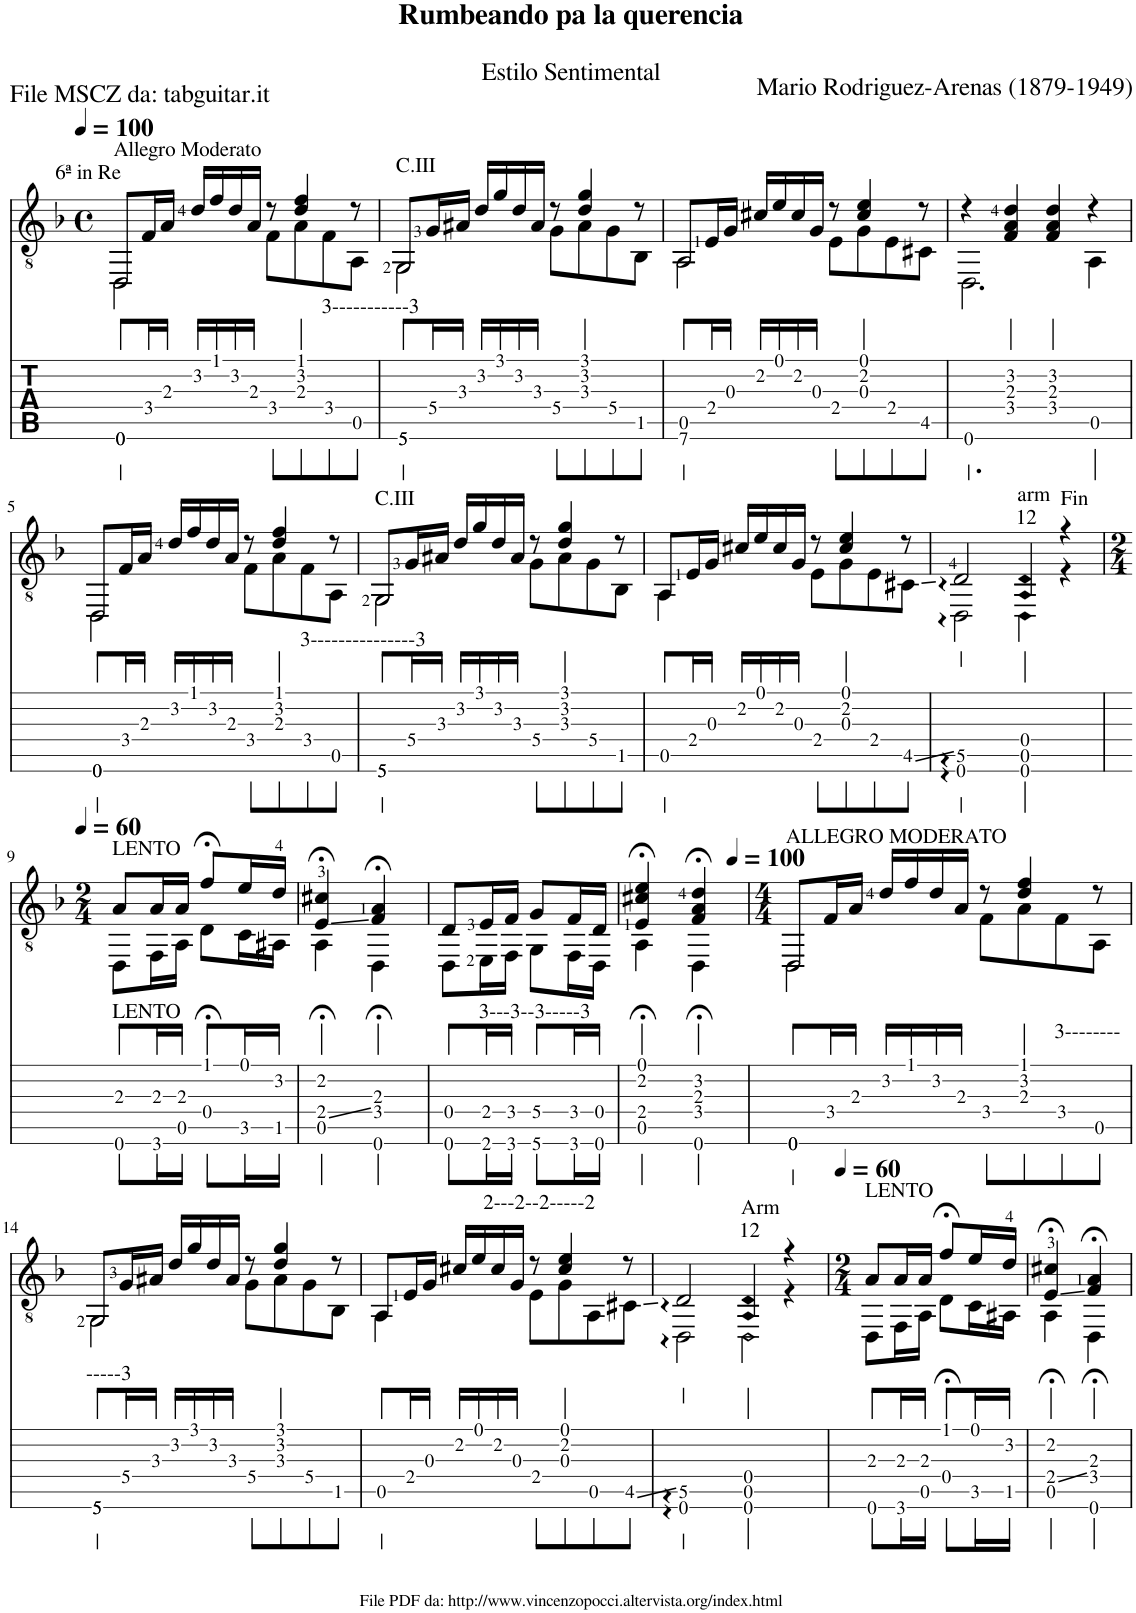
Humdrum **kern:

**kern	**kern
*part2	*part1
*staff2	*staff1
*I"Chitarra classica (Intavolatura)	*I"Guitar
*stria6	*
*	*clefGv2
*k[b-]	*k[b-]
*M4/4	*M4/4
*met(c)	*met(c)
*MM100	*MM100
=1	=1
!	!LO:TX:a:t=Allegro Moderato
!	!LO:TX:a:t=6ª in Re
!LO:N:head=open	!LO:N:head=open
*^	*^
8DD/L	2DD\	8DD/L	2DD\
16F/L	.	16F/L	.
16A/JJ	.	16A/JJ	.
16d/LL	.	16d/LL	.
16f/	.	16f/	.
16d/	.	16d/	.
16A/JJ	.	16A/JJ	.
8r	8F\L	8r	8F\L
4d/ 4f/	8A\	4d/ 4f/	8A\
!	!LO:TX:a:t=3-----------3	!	!
.	8F\	.	8F\
8r	8AA\J	8r	8AA\J
=2	=2	=2	=2
!	!	!LO:TX:a:t=C.III	!
!LO:N:head=open	!	!LO:N:head=open	!
8GG/L	2GG\	8GG/L	2GG\
16G/L	.	16G/L	.
16A#X/JJ	.	16A#X/JJ	.
16d/LL	.	16d/LL	.
16g/	.	16g/	.
16d/	.	16d/	.
16A#/JJ	.	16A#/JJ	.
8r	8G\L	8r	8G\L
4d/ 4g/	8A#\	4d/ 4g/	8A#\
.	8G\	.	8G\
8r	8BB-\J	8r	8BB-\J
=3	=3	=3	=3
!LO:N:head=open	!	!LO:N:head=open	!
8AA/L	2AA\	8AA/L	2AA\
16E/L	.	16E/L	.
16G/JJ	.	16G/JJ	.
16c#X/LL	.	16c#X/LL	.
16e/	.	16e/	.
16c#/	.	16c#/	.
16G/JJ	.	16G/JJ	.
8r	8E\L	8r	8E\L
4c#/ 4e/	8G\	4c#/ 4e/	8G\
.	8E\	.	8E\
8r	8C#X\J	8r	8C#X\J
=4	=4	=4	=4
4r	2.DD\	4r	2.DD\
4F/ 4A/ 4d/	.	4F/ 4A/ 4d/	.
4F/ 4A/ 4d/	.	4F/ 4A/ 4d/	.
4r	4AA\	4r	4AA\
!!LO:LB:g=z	!!
=5	=5	=5	=5
!LO:N:head=open	!	!LO:N:head=open	!
8DD/L	2DD\	8DD/L	2DD\
16F/L	.	16F/L	.
16A/JJ	.	16A/JJ	.
16d/LL	.	16d/LL	.
16f/	.	16f/	.
16d/	.	16d/	.
16A/JJ	.	16A/JJ	.
8r	8F\L	8r	8F\L
4d/ 4f/	8A\	4d/ 4f/	8A\
!	!LO:TX:a:t=3---------------3	!	!
.	8F\	.	8F\
8r	8AA\J	8r	8AA\J
=6	=6	=6	=6
!	!	!LO:TX:a:t=C.III	!
!LO:N:head=open	!	!LO:N:head=open	!
8GG/L	2GG\	8GG/L	2GG\
16G/L	.	16G/L	.
16A#X/JJ	.	16A#X/JJ	.
16d/LL	.	16d/LL	.
16g/	.	16g/	.
16d/	.	16d/	.
16A#/JJ	.	16A#/JJ	.
8r	8G\L	8r	8G\L
4d/ 4g/	8A#\	4d/ 4g/	8A#\
.	8G\	.	8G\
8r	8BB-\J	8r	8BB-\J
=7	=7	=7	=7
8AA/L	2AA\	8AA/L	2AA\
16E/L	.	16E/L	.
16G/JJ	.	16G/JJ	.
16c#X/LL	.	16c#X/LL	.
16e/	.	16e/	.
16c#/	.	16c#/	.
16G/JJ	.	16G/JJ	.
8r	8E\L	8r	8E\L
4c#/ 4e/	8G\	4c#/ 4e/	8G\
.	8E\	.	8E\
8r	8C#X\J	8r	8C#X\J
=8	=8	=8	=8
2D::/	2DD::\	2D::/	2DD::\
!	!	!LO:TX:a:t=arm	!
!	!	!LO:TX:a:t=12	!
4AA/ 4D/	4DD\	4AA/ 4D/	4DD\
!	!	!LO:TX:a:t=Fin	!
4r	4r	4r	4r
!!LO:LB:g=z	!!
=9	=9	=9	=9
*M2/4	*	*M2/4	*
*	*	*MM60	*
!	!	!LO:TX:a:t=LENTO	!
!LO:TX:a:t=LENTO	!	!	!
8A/L	8DD\L	8A/L	8DD\L
16A/L	16FF\L	16A/L	16FF\L
16A/JJ	16AA\JJ	16A/JJ	16AA\JJ
8f;</L	8D\L	8f;</L	8D\L
16e/L	16C\L	16e/L	16C\L
16d/JJ	16AA#X\JJ	16d/JJ	16AA#X\JJ
=10	=10	=10	=10
4E/;< 4c#X/;<	4AA\	4E/;< 4c#X/;<	4AA\
4F/;< 4A/;<	4DD\	4F/;< 4A/;<	4DD\
=11	=11	=11	=11
8D/L	8DD\L	8D/L	8DD\L
!LO:TX:a:t=3---3--3-----3	!	!	!
!LO:TX:b:t=2---2--2-----2	!	!	!
16E/L	16EE\L	16E/L	16EE\L
16F/JJ	16FF\JJ	16F/JJ	16FF\JJ
8G/L	8GG\L	8G/L	8GG\L
16F/L	16FF\L	16F/L	16FF\L
16D/JJ	16DD\JJ	16D/JJ	16DD\JJ
=12	=12	=12	=12
4E/;< 4c#X/;< 4e/;<	4AA\	4E/;< 4c#X/;< 4e/;<	4AA\
4F/;< 4A/;< 4d/;<	4DD\	4F/;< 4A/;< 4d/;<	4DD\
=13	=13	=13	=13
*M4/4	*	*M4/4	*
*	*	*MM100	*
!	!	!LO:TX:a:t=ALLEGRO MODERATO	!
!LO:N:head=open	!	!LO:N:head=open	!
8DD/L	2DD\	8DD/L	2DD\
16F/L	.	16F/L	.
16A/JJ	.	16A/JJ	.
16d/LL	.	16d/LL	.
16f/	.	16f/	.
16d/	.	16d/	.
16A/JJ	.	16A/JJ	.
8r	8F\L	8r	8F\L
4d/ 4f/	8A\	4d/ 4f/	8A\
!	!LO:TX:a:t=3--------	!	!
.	8F\	.	8F\
8r	8AA\J	8r	8AA\J
!!LO:LB:g=z	!!
=14	=14	=14	=14
!LO:N:head=open	!	!LO:N:head=open	!
8GG/L	2GG\	8GG/L	2GG\
!LO:TX:a:t=-----3	!	!	!
16G/L	.	16G/L	.
16A#X/JJ	.	16A#X/JJ	.
16d/LL	.	16d/LL	.
16g/	.	16g/	.
16d/	.	16d/	.
16A#/JJ	.	16A#/JJ	.
8r	8G\L	8r	8G\L
4d/ 4g/	8A#\	4d/ 4g/	8A#\
.	8G\	.	8G\
8r	8BB-\J	8r	8BB-\J
=15	=15	=15	=15
8AA/L	2AA\	8AA/L	2AA\
16E/L	.	16E/L	.
16G/JJ	.	16G/JJ	.
16c#X/LL	.	16c#X/LL	.
16e/	.	16e/	.
16c#/	.	16c#/	.
16G/JJ	.	16G/JJ	.
8r	8E\L	8r	8E\L
4c#/ 4e/	8G\	4c#/ 4e/	8G\
.	8AA\	.	8AA\
8r	8C#X\J	8r	8C#X\J
=16	=16	=16	=16
2D::/	2DD::\	2D::/	2DD::\
!	!	!LO:TX:a:t=Arm	!
!	!	!LO:TX:a:t=12	!
!	!LO:N:head=open	!	!LO:N:head=open
4AA/ 4D/	4DD\	4AA/ 4D/	4DD\
4r	4r	4r	4r
=17	=17	=17	=17
*M2/4	*	*M2/4	*
*	*	*MM60	*
!	!	!LO:TX:a:t=LENTO	!
8A/L	8DD\L	8A/L	8DD\L
16A/L	16FF\L	16A/L	16FF\L
16A/JJ	16AA\JJ	16A/JJ	16AA\JJ
8f;</L	8D\L	8f;</L	8D\L
16e/L	16C\L	16e/L	16C\L
16d/JJ	16AA#X\JJ	16d/JJ	16AA#X\JJ
=18	=18	=18	=18
4E/;< 4c#X/;<	4AA\	4E/;< 4c#X/;<	4AA\
4F/;< 4A/;<	4DD\	4F/;< 4A/;<	4DD\
*v	*v	*	*
*	*v	*v
=	=
*-	*-
